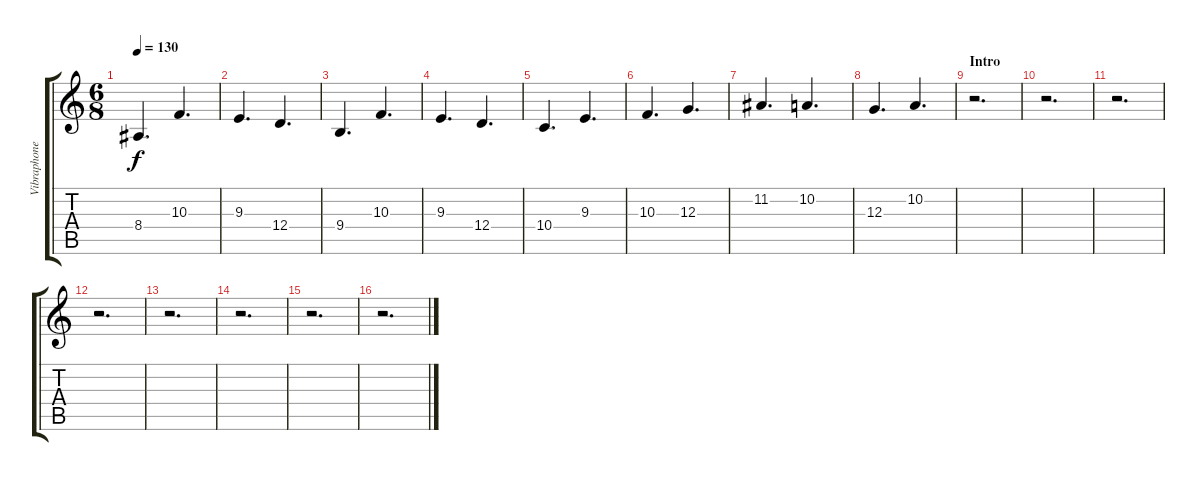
\track ("Vibraphone" "Vibraphone") {instrument vibraphone}
\staff {score tabs}
\tuning (E4 B3 G3 D3 A2 D2) {hide}
\ts (6 8)
\tempo 130
\clef g2
\ks c
8.4.4{d dy f} 10.3.4{d} |
9.3.4{d} 12.4.4{d} |
9.4.4{d} 10.3.4{d} |
9.3.4{d} 12.4.4{d} |
10.4.4{d} 9.3.4{d} |
10.3.4{d} 12.3.4{d} |
11.2.4{d} 10.2.4{d} |
12.3.4{d} 10.2.4{d} |
\section ("" "Intro")
r.2{d} |
r.2{d} |
r.2{d} |
r.2{d} |
r.2{d} |
r.2{d} |
r.2{d} |
r.2{d}
